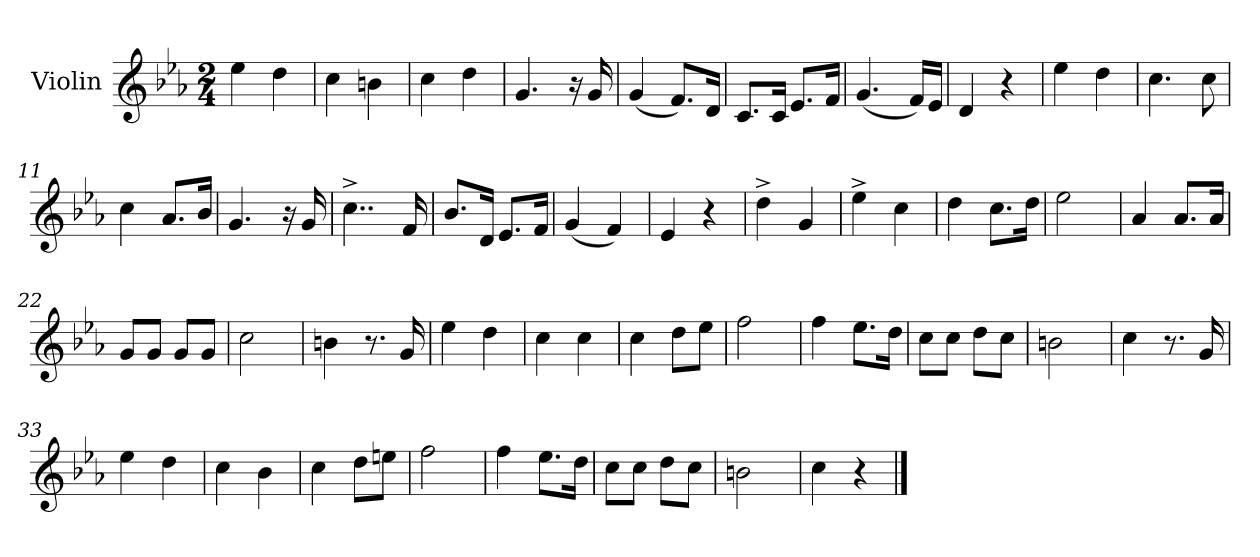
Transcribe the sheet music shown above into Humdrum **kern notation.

**kern
*part1
*staff1
*I"Violin
*I'Vln.
*clefG2
*k[b-e-a-]
*M2/4
=1
4ee-\
4dd\
=2
4cc\
4bn\
=3
4cc\
4dd\
=4
4.g/
16r
16g/
=5
(<4g/
8.f/L)
16d/Jk
=6
8.c/L
16c/Jk
8.e-/L
16f/Jk
=7
(<4.g/
16f/LL)
16e-/JJ
=8
4d/
4r
!!LO:LB:g=z
=9
4ee-\
4dd\
=10
4.cc\
8cc\
=11
4cc\
8.a-/L
16b-/Jk
=12
4.g/
16r
16g/
=13
4..cc^\
16f/
=14
8.b-/L
16d/Jk
8.e-/L
16f/Jk
=15
(<4g/
4f/)
=16
4e-/
4r
=17
4dd^\
4g/
!!LO:LB:g=z
=18
4ee-^\
4cc\
=19
4dd\
8.cc\L
16dd\Jk
=20
2ee-\
=21
4a-/
8.a-/L
16a-/Jk
=22
8g/L
8g/J
8g/L
8g/J
=23
2cc\
=24
4bn\
8.r
16g/
=25
4ee-\
4dd\
=26
4cc\
4cc\
!!LO:LB:g=z
=27
4cc\
8dd\L
8ee-\J
=28
2ff\
=29
4ff\
8.ee-\L
16dd\Jk
=30
8cc\L
8cc\J
8dd\L
8cc\J
=31
2bn\
=32
4cc\
8.r
16g/
=33
4ee-\
4dd\
=34
4cc\
4b-\
=35
4cc\
8dd\L
8een\J
!!LO:LB:g=z
=36
2ff\
=37
4ff\
8.ee-\L
16dd\Jk
=38
8cc\L
8cc\J
8dd\L
8cc\J
=39
2bn\
=40
4cc\
4r
==
*-
